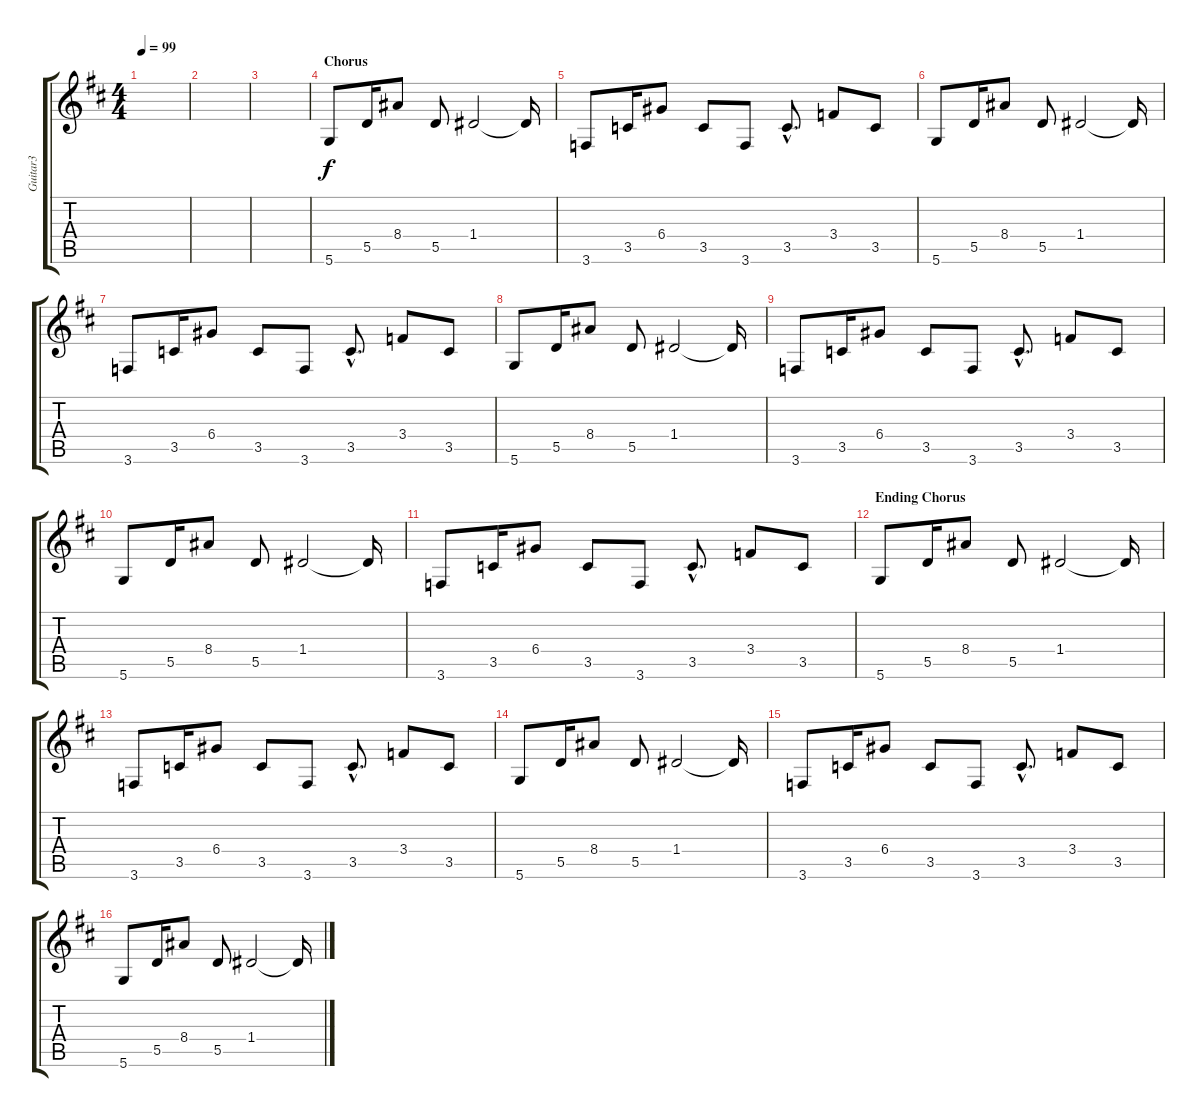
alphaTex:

\track ("Guitar3" "Guitar3") {instrument electricguitarjazz}
\staff {score tabs}
\tuning (E4 B3 G3 D3 A2 D2) {hide}
\ts (4 4)
\tempo 99
\clef g2
\ks d
|
|
|
\section ("" "Chorus")
5.6.8 5.5.16 8.4.8 5.5.8 1.4.2 1.4{t}.16 |
3.6.8 3.5.16 6.4.8 3.5.8 3.6.8 3.5{hac}.8{d} 3.4.8 3.5.8 |
5.6.8 5.5.16 8.4.8 5.5.8 1.4.2 1.4{t}.16 |
3.6.8 3.5.16 6.4.8 3.5.8 3.6.8 3.5{hac}.8{d} 3.4.8 3.5.8 |
5.6.8 5.5.16 8.4.8 5.5.8 1.4.2 1.4{t}.16 |
3.6.8 3.5.16 6.4.8 3.5.8 3.6.8 3.5{hac}.8{d} 3.4.8 3.5.8 |
5.6.8 5.5.16 8.4.8 5.5.8 1.4.2 1.4{t}.16 |
3.6.8 3.5.16 6.4.8 3.5.8 3.6.8 3.5{hac}.8{d} 3.4.8 3.5.8 |
\section ("" "Ending Chorus")
5.6.8 5.5.16 8.4.8 5.5.8 1.4.2 1.4{t}.16 |
3.6.8 3.5.16 6.4.8 3.5.8 3.6.8 3.5{hac}.8{d} 3.4.8 3.5.8 |
5.6.8 5.5.16 8.4.8 5.5.8 1.4.2 1.4{t}.16 |
3.6.8 3.5.16 6.4.8 3.5.8 3.6.8 3.5{hac}.8{d} 3.4.8 3.5.8 |
5.6.8 5.5.16 8.4.8 5.5.8 1.4.2 1.4{t}.16
